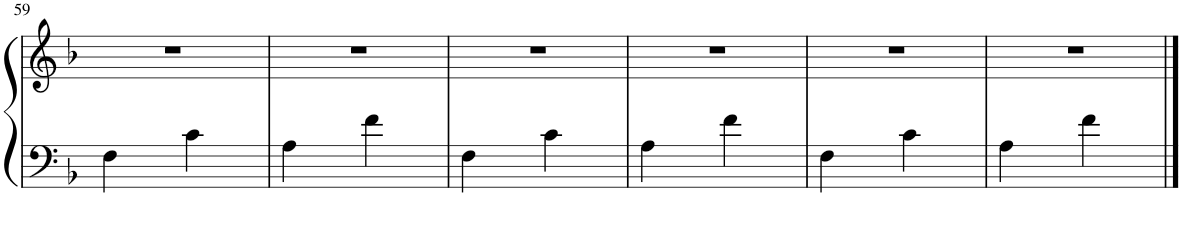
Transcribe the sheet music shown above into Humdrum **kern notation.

**kern	**kern
*part1	*part1
*staff2	*staff1
*I"Harp	*
*I'Hrp.	*
!!LO:PB:g=z
*clefF4	*clefG2
*k[b-]	*k[b-]
*M2/4	*M2/4
=59	=59
4F\	2r
4c\	.
=60	=60
4A\	2r
4f\	.
=61	=61
4F\	2r
4c\	.
=62	=62
4A\	2r
4f\	.
=63	=63
4F\	2r
4c\	.
=64	=64
4A\	2r
4f\	.
==	==
*-	*-
